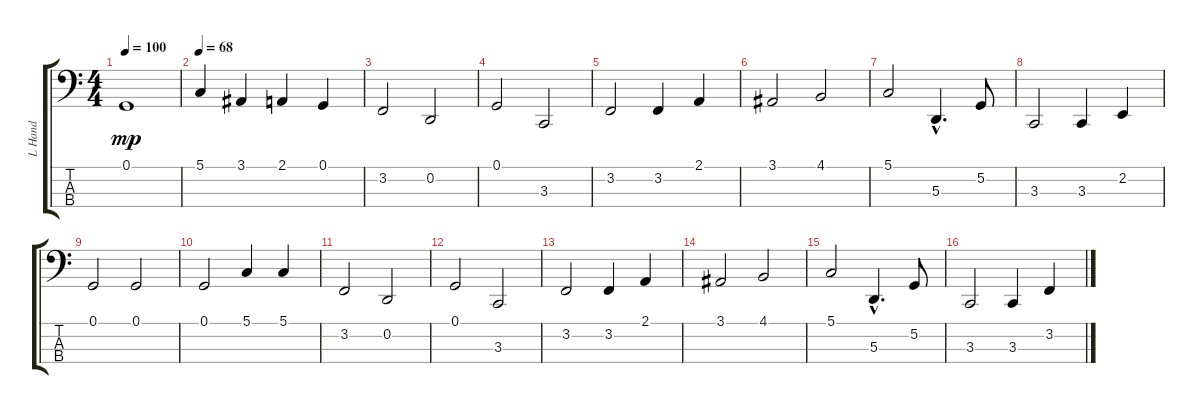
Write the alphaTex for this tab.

\track ("L Hand" "L Hand") {instrument acousticgrandpiano}
\staff {score tabs}
\tuning (G2 D2 A1 E1) {hide}
\ts (4 4)
\tempo 100
\clef f4
\ks c
0.1.1{dy mp} |
\tempo 68
5.1.4 3.1.4 2.1.4 0.1.4 |
3.2.2 0.2.2 |
0.1.2 3.3.2 |
3.2.2 3.2.4 2.1.4 |
3.1.2 4.1.2 |
5.1.2 5.3{hac}.4{d} 5.2.8 |
3.3.2 3.3.4 2.2.4 |
0.1.2 0.1.2 |
0.1.2 5.1.4 5.1.4 |
3.2.2 0.2.2 |
0.1.2 3.3.2 |
3.2.2 3.2.4 2.1.4 |
3.1.2 4.1.2 |
5.1.2 5.3{hac}.4{d} 5.2.8 |
3.3.2 3.3.4 3.2.4
